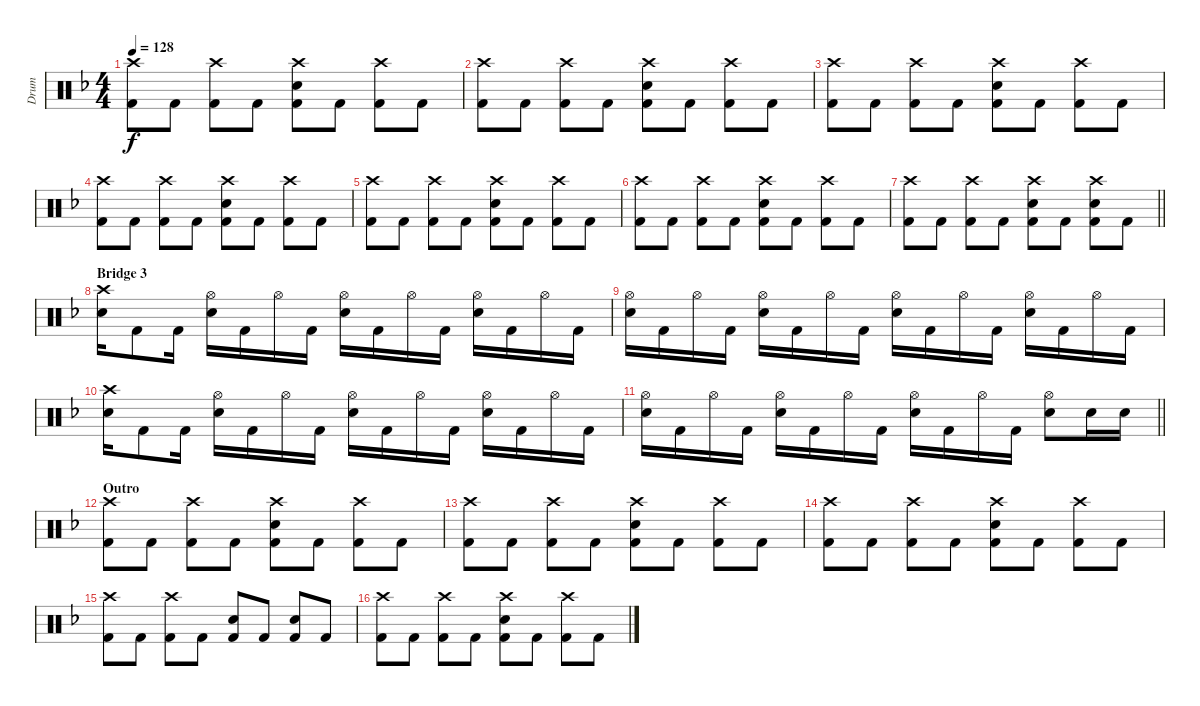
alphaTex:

\track ("Drum" "Drum") {instrument percussion}
\staff {score}
\articulation defaults
\ts (4 4)
\tempo 128
\clef neutral
\ks f
("Crash high (hit)" "Kick (hit) 2").8{dy f} "Kick (hit) 2".8 ("Crash high (hit)" "Kick (hit) 2").8 "Kick (hit) 2".8 ("Crash high (hit)" "Snare (hit) 2" "Kick (hit) 2").8 "Kick (hit) 2".8 ("Crash high (hit)" "Kick (hit) 2").8 "Kick (hit) 2".8 |
("Crash high (hit)" "Kick (hit) 2").8 "Kick (hit) 2".8 ("Crash high (hit)" "Kick (hit) 2").8 "Kick (hit) 2".8 ("Crash high (hit)" "Snare (hit) 2" "Kick (hit) 2").8 "Kick (hit) 2".8 ("Crash high (hit)" "Kick (hit) 2").8 "Kick (hit) 2".8 |
("Crash high (hit)" "Kick (hit) 2").8 "Kick (hit) 2".8 ("Crash high (hit)" "Kick (hit) 2").8 "Kick (hit) 2".8 ("Crash high (hit)" "Snare (hit) 2" "Kick (hit) 2").8 "Kick (hit) 2".8 ("Crash high (hit)" "Kick (hit) 2").8 "Kick (hit) 2".8 |
("Crash high (hit)" "Kick (hit) 2").8 "Kick (hit) 2".8 ("Crash high (hit)" "Kick (hit) 2").8 "Kick (hit) 2".8 ("Crash high (hit)" "Snare (hit) 2" "Kick (hit) 2").8 "Kick (hit) 2".8 ("Crash high (hit)" "Kick (hit) 2").8 "Kick (hit) 2".8 |
("Crash high (hit)" "Kick (hit) 2").8 "Kick (hit) 2".8 ("Crash high (hit)" "Kick (hit) 2").8 "Kick (hit) 2".8 ("Crash high (hit)" "Snare (hit) 2" "Kick (hit) 2").8 "Kick (hit) 2".8 ("Crash high (hit)" "Kick (hit) 2").8 "Kick (hit) 2".8 |
("Crash high (hit)" "Kick (hit) 2").8 "Kick (hit) 2".8 ("Crash high (hit)" "Kick (hit) 2").8 "Kick (hit) 2".8 ("Crash high (hit)" "Snare (hit) 2" "Kick (hit) 2").8 "Kick (hit) 2".8 ("Crash high (hit)" "Kick (hit) 2").8 "Kick (hit) 2".8 |
\barLineRight lightlight
("Crash high (hit)" "Kick (hit) 2").8 "Kick (hit) 2".8 ("Crash high (hit)" "Kick (hit) 2").8 "Kick (hit) 2".8 ("Crash high (hit)" "Snare (hit) 2" "Kick (hit) 2").8 "Kick (hit) 2".8 ("Crash high (hit)" "Snare (hit) 2" "Kick (hit) 2").8 "Kick (hit) 2".8 |
\section ("" "Bridge 3")
("Crash high (hit)" "Snare (hit) 2").16 "Kick (hit) 2".8 "Kick (hit) 2".16 ("Hi-Hat (open)" "Snare (hit) 2").16 "Kick (hit) 2".16 "Hi-Hat (open)".16 "Kick (hit) 2".16 ("Hi-Hat (open)" "Snare (hit) 2").16 "Kick (hit) 2".16 "Hi-Hat (open)".16 "Kick (hit) 2".16 ("Hi-Hat (open)" "Snare (hit) 2").16 "Kick (hit) 2".16 "Hi-Hat (open)".16 "Kick (hit) 2".16 |
("Hi-Hat (open)" "Snare (hit) 2").16 "Kick (hit) 2".16 "Hi-Hat (open)".16 "Kick (hit) 2".16 ("Hi-Hat (open)" "Snare (hit) 2").16 "Kick (hit) 2".16 "Hi-Hat (open)".16 "Kick (hit) 2".16 ("Hi-Hat (open)" "Snare (hit) 2").16 "Kick (hit) 2".16 "Hi-Hat (open)".16 "Kick (hit) 2".16 ("Hi-Hat (open)" "Snare (hit) 2").16 "Kick (hit) 2".16 "Hi-Hat (open)".16 "Kick (hit) 2".16 |
("Crash high (hit)" "Snare (hit) 2").16 "Kick (hit) 2".8 "Kick (hit) 2".16 ("Hi-Hat (open)" "Snare (hit) 2").16 "Kick (hit) 2".16 "Hi-Hat (open)".16 "Kick (hit) 2".16 ("Hi-Hat (open)" "Snare (hit) 2").16 "Kick (hit) 2".16 "Hi-Hat (open)".16 "Kick (hit) 2".16 ("Hi-Hat (open)" "Snare (hit) 2").16 "Kick (hit) 2".16 "Hi-Hat (open)".16 "Kick (hit) 2".16 |
\barLineRight lightlight
("Hi-Hat (open)" "Snare (hit) 2").16 "Kick (hit) 2".16 "Hi-Hat (open)".16 "Kick (hit) 2".16 ("Hi-Hat (open)" "Snare (hit) 2").16 "Kick (hit) 2".16 "Hi-Hat (open)".16 "Kick (hit) 2".16 ("Hi-Hat (open)" "Snare (hit) 2").16 "Kick (hit) 2".16 "Hi-Hat (open)".16 "Kick (hit) 2".16 ("Hi-Hat (open)" "Snare (hit) 2").8 "Snare (hit) 2".16 "Snare (hit) 2".16 |
\section ("" "Outro")
("Crash high (hit)" "Kick (hit) 2").8 "Kick (hit) 2".8 ("Crash high (hit)" "Kick (hit) 2").8 "Kick (hit) 2".8 ("Crash high (hit)" "Snare (hit) 2" "Kick (hit) 2").8 "Kick (hit) 2".8 ("Crash high (hit)" "Kick (hit) 2").8 "Kick (hit) 2".8 |
("Crash high (hit)" "Kick (hit) 2").8 "Kick (hit) 2".8 ("Crash high (hit)" "Kick (hit) 2").8 "Kick (hit) 2".8 ("Crash high (hit)" "Snare (hit) 2" "Kick (hit) 2").8 "Kick (hit) 2".8 ("Crash high (hit)" "Kick (hit) 2").8 "Kick (hit) 2".8 |
("Crash high (hit)" "Kick (hit) 2").8 "Kick (hit) 2".8 ("Crash high (hit)" "Kick (hit) 2").8 "Kick (hit) 2".8 ("Crash high (hit)" "Snare (hit) 2" "Kick (hit) 2").8 "Kick (hit) 2".8 ("Crash high (hit)" "Kick (hit) 2").8 "Kick (hit) 2".8 |
("Crash high (hit)" "Kick (hit) 2").8 "Kick (hit) 2".8 ("Crash high (hit)" "Kick (hit) 2").8 "Kick (hit) 2".8 ("Snare (hit) 2" "Kick (hit) 2").8 "Kick (hit) 2".8 ("Snare (hit) 2" "Kick (hit) 2").8 "Kick (hit) 2".8 |
("Crash high (hit)" "Kick (hit) 2").8 "Kick (hit) 2".8 ("Crash high (hit)" "Kick (hit) 2").8 "Kick (hit) 2".8 ("Crash high (hit)" "Snare (hit) 2" "Kick (hit) 2").8 "Kick (hit) 2".8 ("Crash high (hit)" "Kick (hit) 2").8 "Kick (hit) 2".8
